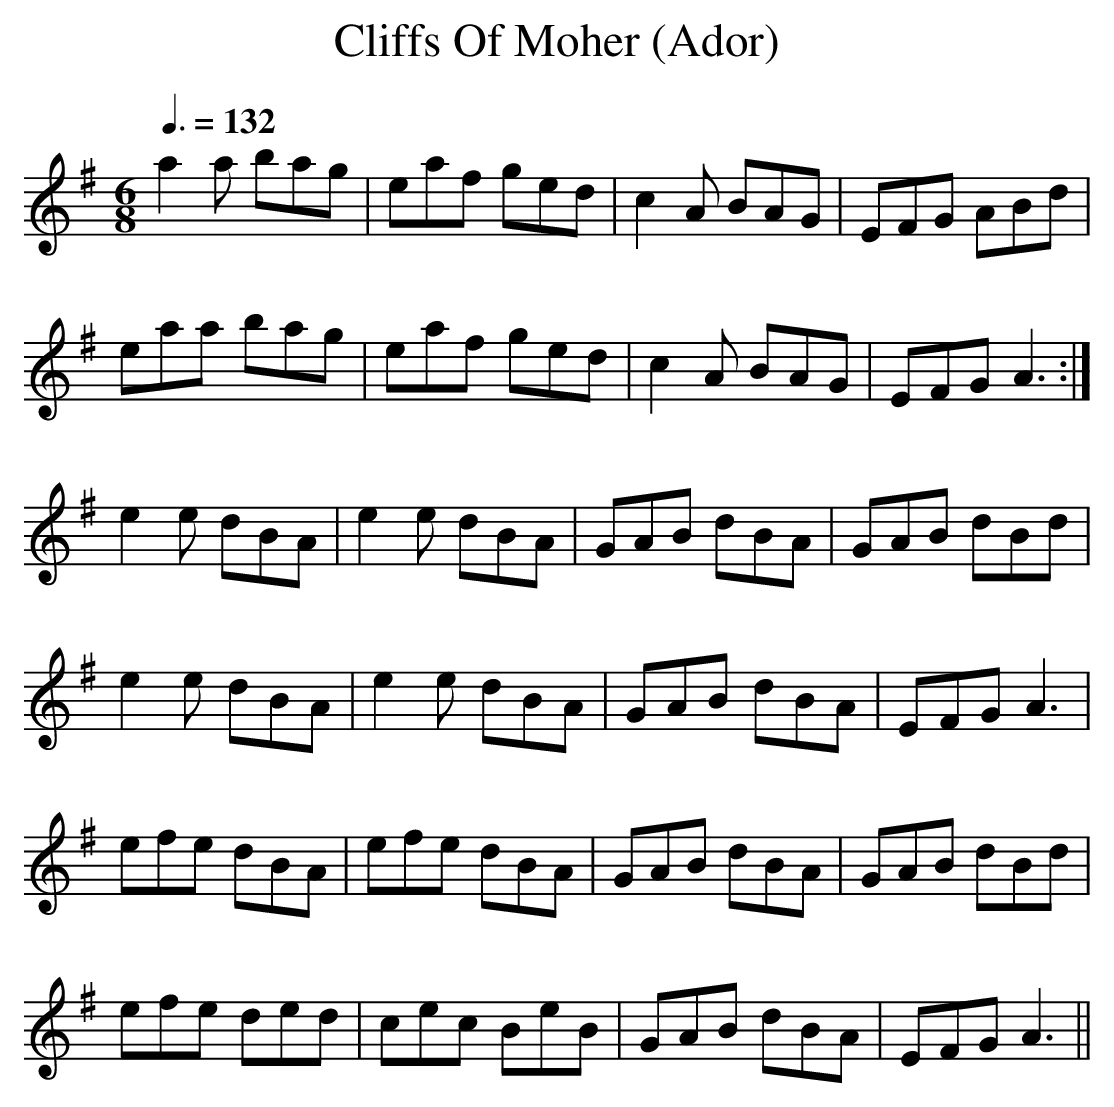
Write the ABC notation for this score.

X:1
T:Cliffs Of Moher (Ador)
Q:3/8=132
M:6/8
L:1/8
K:Ador
a2a bag| eaf ged| c2A BAG| EFG ABd|
eaa bag| eaf ged|c2A BAG| EFG A3:|
e2e dBA| e2e dBA| GAB dBA| GAB dBd|
e2e dBA| e2e dBA| GAB dBA| EFG A3|
efe dBA| efe dBA|GAB dBA| GAB dBd|
efe ded| cec BeB| GAB dBA| EFG A3||
